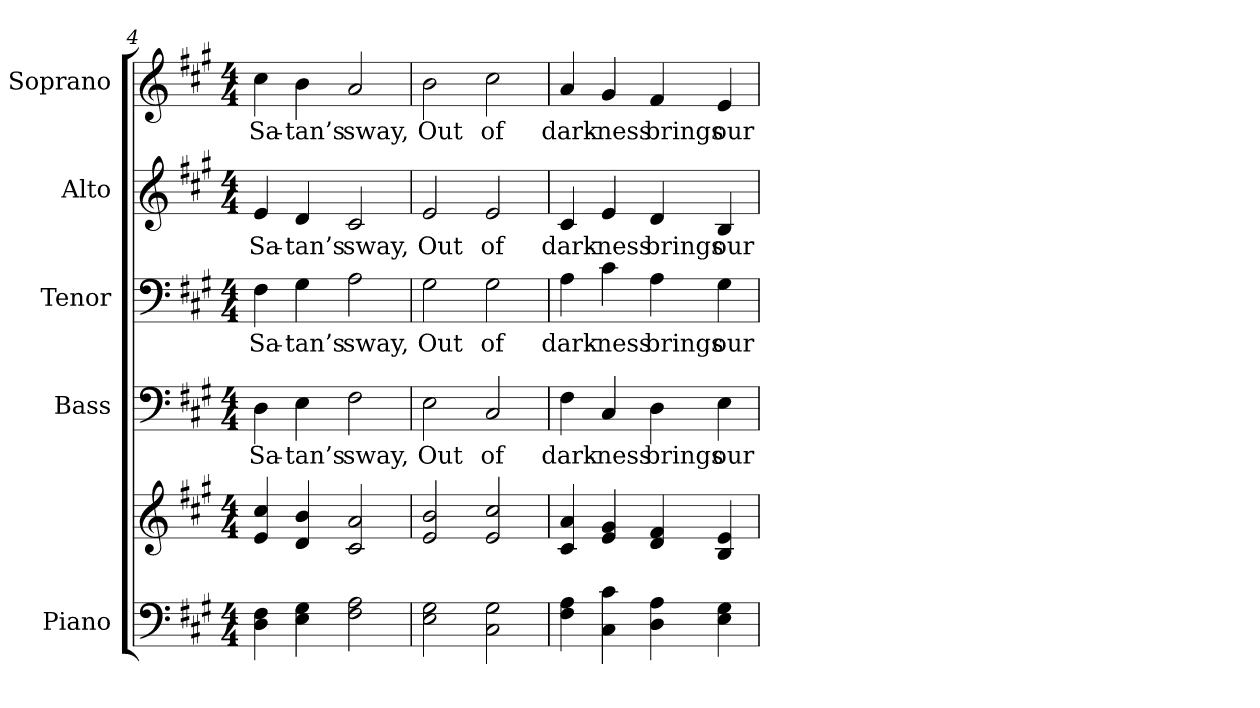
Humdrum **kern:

**kern	**kern	**kern	**text	**kern	**text	**kern	**text	**kern	**text
*part5	*part5	*part4	*part4	*part3	*part3	*part2	*part2	*part1	*part1
*staff6	*staff5	*staff4	*staff4	*staff3	*staff3	*staff2	*staff2	*staff1	*staff1
*I"Piano	*	*I"Bass	*	*I"Tenor	*	*I"Alto	*	*I"Soprano	*
*I'Pno.	*	*I'B.	*	*I'T.	*	*I'A.	*	*I'S.	*
!!LO:PB:g=z
*clefF4	*clefG2	*clefF4	*	*clefF4	*	*clefG2	*	*clefG2	*
*k[f#c#g#]	*k[f#c#g#]	*k[f#c#g#]	*	*k[f#c#g#]	*	*k[f#c#g#]	*	*k[f#c#g#]	*
*A:	*A:	*A:	*	*A:	*	*A:	*	*A:	*
*M4/4	*M4/4	*M4/4	*	*M4/4	*	*M4/4	*	*M4/4	*
=4	=4	=4	=4	=4	=4	=4	=4	=4	=4
!	!	!	!LO:LY:b:color=#000000	!	!	!	!	!	!
!	!	!	!	!	!LO:LY:b:color=#000000	!	!	!	!
!	!	!	!	!	!	!	!LO:LY:b:color=#000000	!	!
!	!	!	!	!	!	!	!	!	!LO:LY:b:color=#000000
4Di\ 4F#i	4ei/ 4cc#i	4Di\	Sa-	4F#i\	Sa-	4ei/	Sa-	4cc#i\	Sa-
!	!	!	!LO:LY:b:color=#000000	!	!	!	!	!	!
!	!	!	!	!	!LO:LY:b:color=#000000	!	!	!	!
!	!	!	!	!	!	!	!LO:LY:b:color=#000000	!	!
!	!	!	!	!	!	!	!	!	!LO:LY:b:color=#000000
4Ei\ 4G#i	4di/ 4bi	4Ei\	-tan’s	4G#i\	-tan’s	4di/	-tan’s	4bi\	-tan’s
!	!	!	!LO:LY:b:color=#000000	!	!	!	!	!	!
!	!	!	!	!	!LO:LY:b:color=#000000	!	!	!	!
!	!	!	!	!	!	!	!LO:LY:b:color=#000000	!	!
!	!	!	!	!	!	!	!	!	!LO:LY:b:color=#000000
2F#i\ 2Ai	2c#i/ 2ai	2F#i\	sway,	2Ai\	sway,	2c#i/	sway,	2ai/	sway,
=5	=5	=5	=5	=5	=5	=5	=5	=5	=5
!	!	!	!LO:LY:b:color=#000000	!	!	!	!	!	!
!	!	!	!	!	!LO:LY:b:color=#000000	!	!	!	!
!	!	!	!	!	!	!	!LO:LY:b:color=#000000	!	!
!	!	!	!	!	!	!	!	!	!LO:LY:b:color=#000000
2Ei\ 2G#i	2ei/ 2bi	2Ei\	Out	2G#i\	Out	2ei/	Out	2bi\	Out
!	!	!	!LO:LY:b:color=#000000	!	!	!	!	!	!
!	!	!	!	!	!LO:LY:b:color=#000000	!	!	!	!
!	!	!	!	!	!	!	!LO:LY:b:color=#000000	!	!
!	!	!	!	!	!	!	!	!	!LO:LY:b:color=#000000
2C#i\ 2G#i	2ei/ 2cc#i	2C#i/	of	2G#i\	of	2ei/	of	2cc#i\	of
=6	=6	=6	=6	=6	=6	=6	=6	=6	=6
!	!	!	!LO:LY:b:color=#000000	!	!	!	!	!	!
!	!	!	!	!	!LO:LY:b:color=#000000	!	!	!	!
!	!	!	!	!	!	!	!LO:LY:b:color=#000000	!	!
!	!	!	!	!	!	!	!	!	!LO:LY:b:color=#000000
4F#i\ 4Ai	4c#i/ 4ai	4F#i\	dark-	4Ai\	dark-	4c#i/	dark-	4ai/	dark-
!	!	!	!LO:LY:b:color=#000000	!	!	!	!	!	!
!	!	!	!	!	!LO:LY:b:color=#000000	!	!	!	!
!	!	!	!	!	!	!	!LO:LY:b:color=#000000	!	!
!	!	!	!	!	!	!	!	!	!LO:LY:b:color=#000000
4C#i\ 4c#i	4ei/ 4g#i	4C#i/	-ness	4c#i\	-ness	4ei/	-ness	4g#i/	-ness
!	!	!	!LO:LY:b:color=#000000	!	!	!	!	!	!
!	!	!	!	!	!LO:LY:b:color=#000000	!	!	!	!
!	!	!	!	!	!	!	!LO:LY:b:color=#000000	!	!
!	!	!	!	!	!	!	!	!	!LO:LY:b:color=#000000
4Di\ 4Ai	4di/ 4f#i	4Di\	brings	4Ai\	brings	4di/	brings	4f#i/	brings
!	!	!	!LO:LY:b:color=#000000	!	!	!	!	!	!
!	!	!	!	!	!LO:LY:b:color=#000000	!	!	!	!
!	!	!	!	!	!	!	!LO:LY:b:color=#000000	!	!
!	!	!	!	!	!	!	!	!	!LO:LY:b:color=#000000
4Ei\ 4G#i	4Bi/ 4ei	4Ei\	our	4G#i\	our	4Bi/	our	4ei/	our
=	=	=	=	=	=	=	=	=	=
*-	*-	*-	*-	*-	*-	*-	*-	*-	*-
